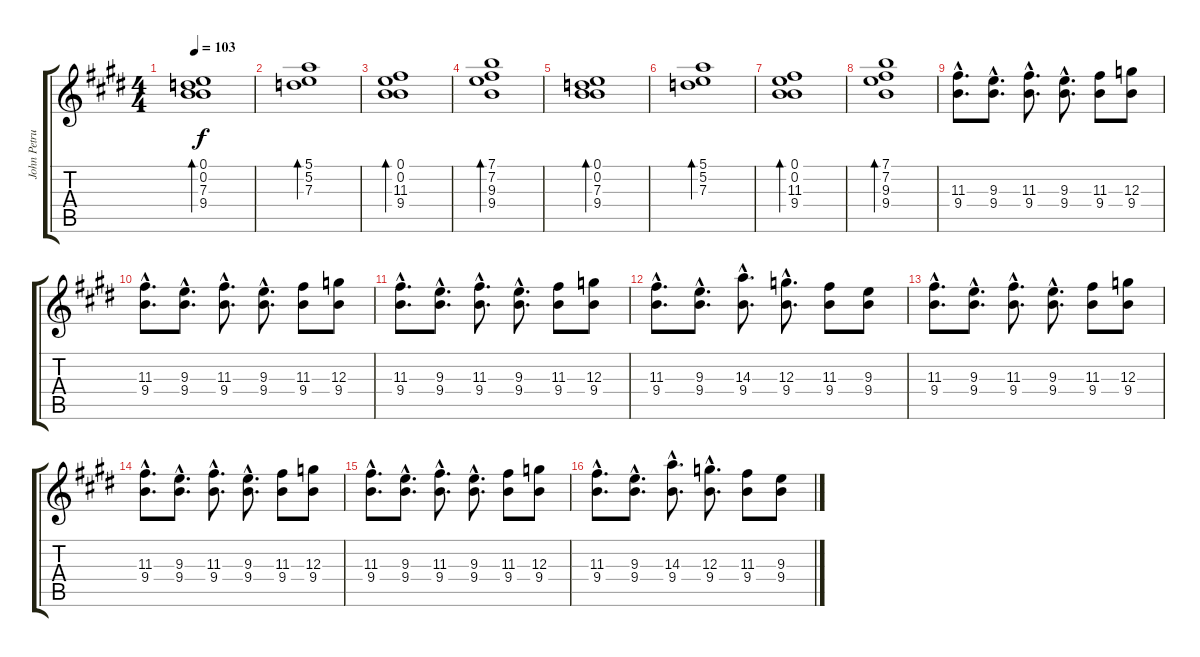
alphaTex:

\track ("John Petrucci" "John Petru") {instrument overdrivenguitar}
\staff {score tabs}
\tuning (E4 B3 G3 D3 A2 E2) {hide}
\ts (4 4)
\tempo 103
\clef g2
\ks e
(0.1 0.2 7.3 9.4).1{bd 240 dy f volume 13 instrument acousticguitarsteel} |
(5.1 5.2 7.3).1{bd 240} |
(0.1 0.2 11.3 9.4).1{bd 240} |
(7.1 7.2 9.3 9.4).1{bd 240} |
(0.1 0.2 7.3 9.4).1{bd 240} |
(5.1 5.2 7.3).1{bd 240} |
(0.1 0.2 11.3 9.4).1{bd 240} |
(7.1 7.2 9.3 9.4).1{bd 240} |
(11.3{hac} 9.4{hac}).8{d volume 9 instrument electricguitarmuted} (9.3{hac} 9.4{hac}).8{d} (11.3{hac} 9.4{hac}).8{d} (9.3{hac} 9.4{hac}).8{d} (11.3 9.4).8 (12.3 9.4).8 |
(11.3{hac} 9.4{hac}).8{d} (9.3{hac} 9.4{hac}).8{d} (11.3{hac} 9.4{hac}).8{d} (9.3{hac} 9.4{hac}).8{d} (11.3 9.4).8 (12.3 9.4).8 |
(11.3{hac} 9.4{hac}).8{d} (9.3{hac} 9.4{hac}).8{d} (11.3{hac} 9.4{hac}).8{d} (9.3{hac} 9.4{hac}).8{d} (11.3 9.4).8 (12.3 9.4).8 |
(11.3{hac} 9.4{hac}).8{d} (9.3{hac} 9.4{hac}).8{d} (14.3{hac} 9.4{hac}).8{d} (12.3{hac} 9.4{hac}).8{d} (11.3 9.4).8 (9.3 9.4).8 |
(11.3{hac} 9.4{hac}).8{d} (9.3{hac} 9.4{hac}).8{d} (11.3{hac} 9.4{hac}).8{d} (9.3{hac} 9.4{hac}).8{d} (11.3 9.4).8 (12.3 9.4).8 |
(11.3{hac} 9.4{hac}).8{d} (9.3{hac} 9.4{hac}).8{d} (11.3{hac} 9.4{hac}).8{d} (9.3{hac} 9.4{hac}).8{d} (11.3 9.4).8 (12.3 9.4).8 |
(11.3{hac} 9.4{hac}).8{d} (9.3{hac} 9.4{hac}).8{d} (11.3{hac} 9.4{hac}).8{d} (9.3{hac} 9.4{hac}).8{d} (11.3 9.4).8 (12.3 9.4).8 |
(11.3{hac} 9.4{hac}).8{d} (9.3{hac} 9.4{hac}).8{d} (14.3{hac} 9.4{hac}).8{d} (12.3{hac} 9.4{hac}).8{d} (11.3 9.4).8 (9.3 9.4).8
